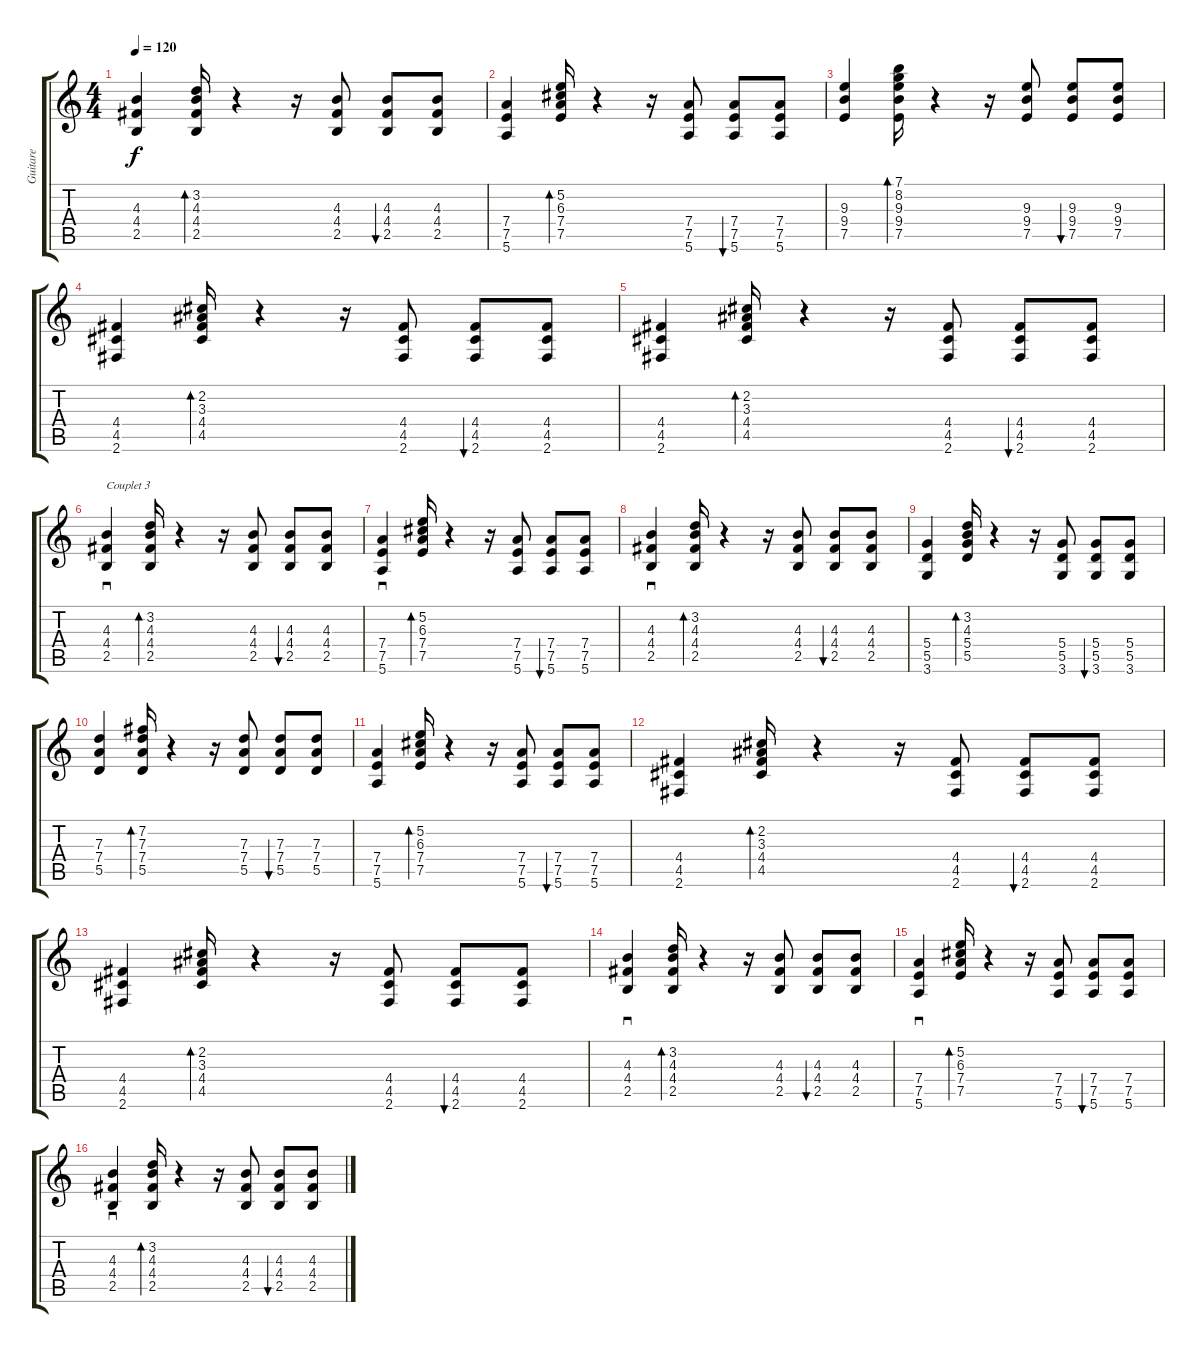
\track ("Guitare " "Guitare ") {instrument acousticguitarnylon}
\staff {score tabs}
\tuning (E4 B3 G3 D3 A2 E2) {hide}
\ts (4 4)
\tempo 120
\clef g2
\ks c
(4.3 4.4 2.5).4{dy f} (3.2 4.3 4.4 2.5).16{bd 60} r.4 r.16 (4.3 4.4 2.5).8 (4.3 4.4 2.5).8{bu 60} (4.3 4.4 2.5).8 |
(7.4 7.5 5.6).4 (5.2 6.3 7.4 7.5).16{bd 60} r.4 r.16 (7.4 7.5 5.6).8 (7.4 7.5 5.6).8{bu 60} (7.4 7.5 5.6).8 |
(9.3 9.4 7.5).4 (7.1 8.2 9.3 9.4 7.5).16{bd 60} r.4 r.16 (9.3 9.4 7.5).8 (9.3 9.4 7.5).8{bu 60} (9.3 9.4 7.5).8 |
(4.4 4.5 2.6).4 (2.2 3.3 4.4 4.5).16{bd 60} r.4 r.16 (4.4 4.5 2.6).8 (4.4 4.5 2.6).8{bu 60} (4.4 4.5 2.6).8 |
(4.4 4.5 2.6).4 (2.2 3.3 4.4 4.5).16{bd 60} r.4 r.16 (4.4 4.5 2.6).8 (4.4 4.5 2.6).8{bu 60} (4.4 4.5 2.6).8 |
(4.3 4.4 2.5).4{sd txt "Couplet 3"} (3.2 4.3 4.4 2.5).16{bd 60} r.4 r.16 (4.3 4.4 2.5).8 (4.3 4.4 2.5).8{bu 60} (4.3 4.4 2.5).8 |
(7.4 7.5 5.6).4{sd} (5.2 6.3 7.4 7.5).16{bd 60} r.4 r.16 (7.4 7.5 5.6).8 (7.4 7.5 5.6).8{bu 60} (7.4 7.5 5.6).8 |
(4.3 4.4 2.5).4{sd} (3.2 4.3 4.4 2.5).16{bd 60} r.4 r.16 (4.3 4.4 2.5).8 (4.3 4.4 2.5).8{bu 60} (4.3 4.4 2.5).8 |
(5.4 5.5 3.6).4 (3.2 4.3 5.4 5.5).16{bd 60} r.4 r.16 (5.4 5.5 3.6).8 (5.4 5.5 3.6).8{bu 60} (5.4 5.5 3.6).8 |
(7.3 7.4 5.5).4 (7.2 7.3 7.4 5.5).16{bd 60} r.4 r.16 (7.3 7.4 5.5).8 (7.3 7.4 5.5).8{bu 60} (7.3 7.4 5.5).8 |
(7.4 7.5 5.6).4 (5.2 6.3 7.4 7.5).16{bd 60} r.4 r.16 (7.4 7.5 5.6).8 (7.4 7.5 5.6).8{bu 60} (7.4 7.5 5.6).8 |
(4.4 4.5 2.6).4 (2.2 3.3 4.4 4.5).16{bd 60} r.4 r.16 (4.4 4.5 2.6).8 (4.4 4.5 2.6).8{bu 60} (4.4 4.5 2.6).8 |
(4.4 4.5 2.6).4 (2.2 3.3 4.4 4.5).16{bd 60} r.4 r.16 (4.4 4.5 2.6).8 (4.4 4.5 2.6).8{bu 60} (4.4 4.5 2.6).8 |
(4.3 4.4 2.5).4{sd} (3.2 4.3 4.4 2.5).16{bd 60} r.4 r.16 (4.3 4.4 2.5).8 (4.3 4.4 2.5).8{bu 60} (4.3 4.4 2.5).8 |
(7.4 7.5 5.6).4{sd} (5.2 6.3 7.4 7.5).16{bd 60} r.4 r.16 (7.4 7.5 5.6).8 (7.4 7.5 5.6).8{bu 60} (7.4 7.5 5.6).8 |
(4.3 4.4 2.5).4{sd} (3.2 4.3 4.4 2.5).16{bd 60} r.4 r.16 (4.3 4.4 2.5).8 (4.3 4.4 2.5).8{bu 60} (4.3 4.4 2.5).8
